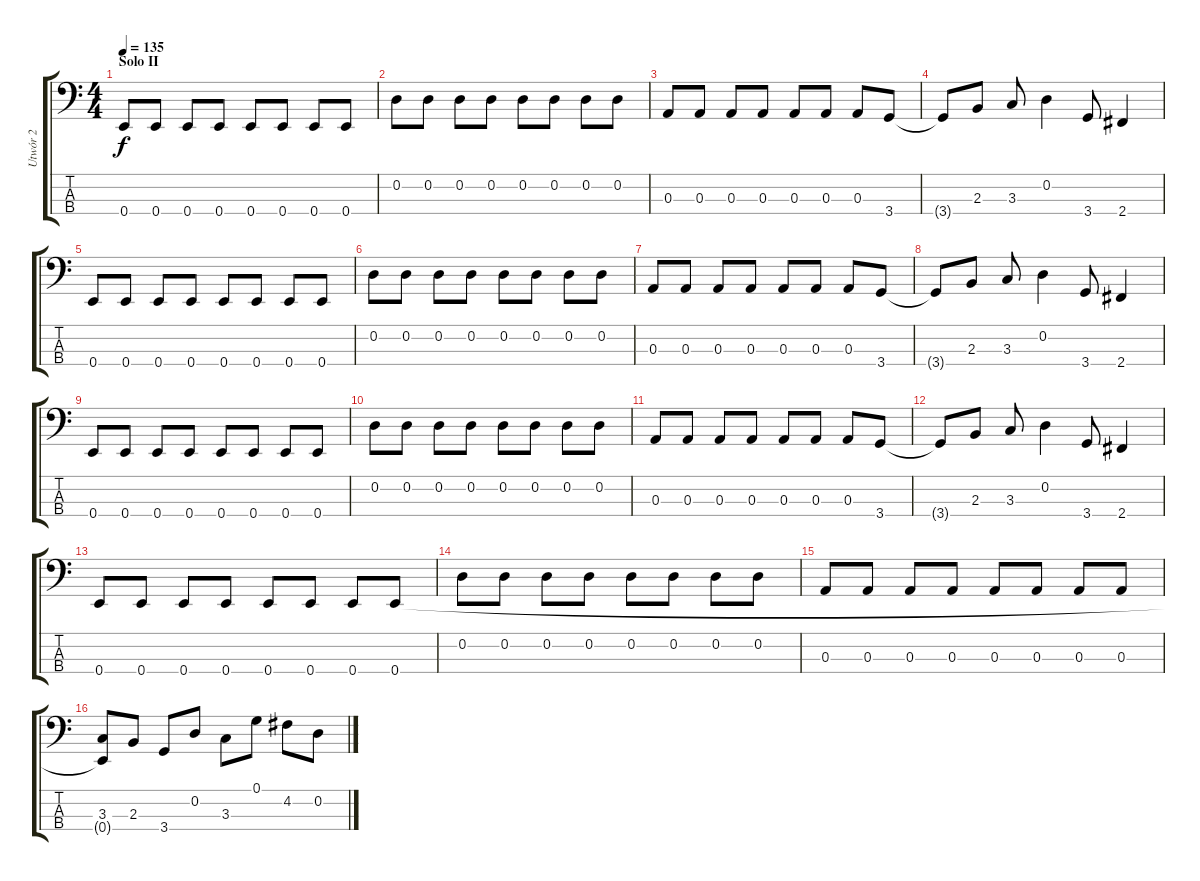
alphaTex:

\track ("Utwór 2" "Utwór 2") {instrument electricbassfinger}
\staff {score tabs}
\tuning (G2 D2 A1 E1) {hide}
\ts (4 4)
\section ("" "Solo II")
\tempo 135
\clef f4
\ks c
0.4.8{dy f} 0.4.8 0.4.8 0.4.8 0.4.8 0.4.8 0.4.8 0.4.8 |
0.2.8 0.2.8 0.2.8 0.2.8 0.2.8 0.2.8 0.2.8 0.2.8 |
0.3.8 0.3.8 0.3.8 0.3.8 0.3.8 0.3.8 0.3.8 3.4.8 |
3.4{t}.8 2.3.8 3.3.8 0.2.4 3.4.8 2.4.4 |
0.4.8 0.4.8 0.4.8 0.4.8 0.4.8 0.4.8 0.4.8 0.4.8 |
0.2.8 0.2.8 0.2.8 0.2.8 0.2.8 0.2.8 0.2.8 0.2.8 |
0.3.8 0.3.8 0.3.8 0.3.8 0.3.8 0.3.8 0.3.8 3.4.8 |
3.4{t}.8 2.3.8 3.3.8 0.2.4 3.4.8 2.4.4 |
0.4.8 0.4.8 0.4.8 0.4.8 0.4.8 0.4.8 0.4.8 0.4.8 |
0.2.8 0.2.8 0.2.8 0.2.8 0.2.8 0.2.8 0.2.8 0.2.8 |
0.3.8 0.3.8 0.3.8 0.3.8 0.3.8 0.3.8 0.3.8 3.4.8 |
3.4{t}.8 2.3.8 3.3.8 0.2.4 3.4.8 2.4.4 |
0.4.8 0.4.8 0.4.8 0.4.8 0.4.8 0.4.8 0.4.8 0.4.8 |
0.2.8 0.2.8 0.2.8 0.2.8 0.2.8 0.2.8 0.2.8 0.2.8 |
0.3.8 0.3.8 0.3.8 0.3.8 0.3.8 0.3.8 0.3.8 0.3.8 |
(3.3 0.4{t}).8 2.3.8 3.4.8 0.2.8 3.3.8 0.1.8 4.2.8 0.2.8
